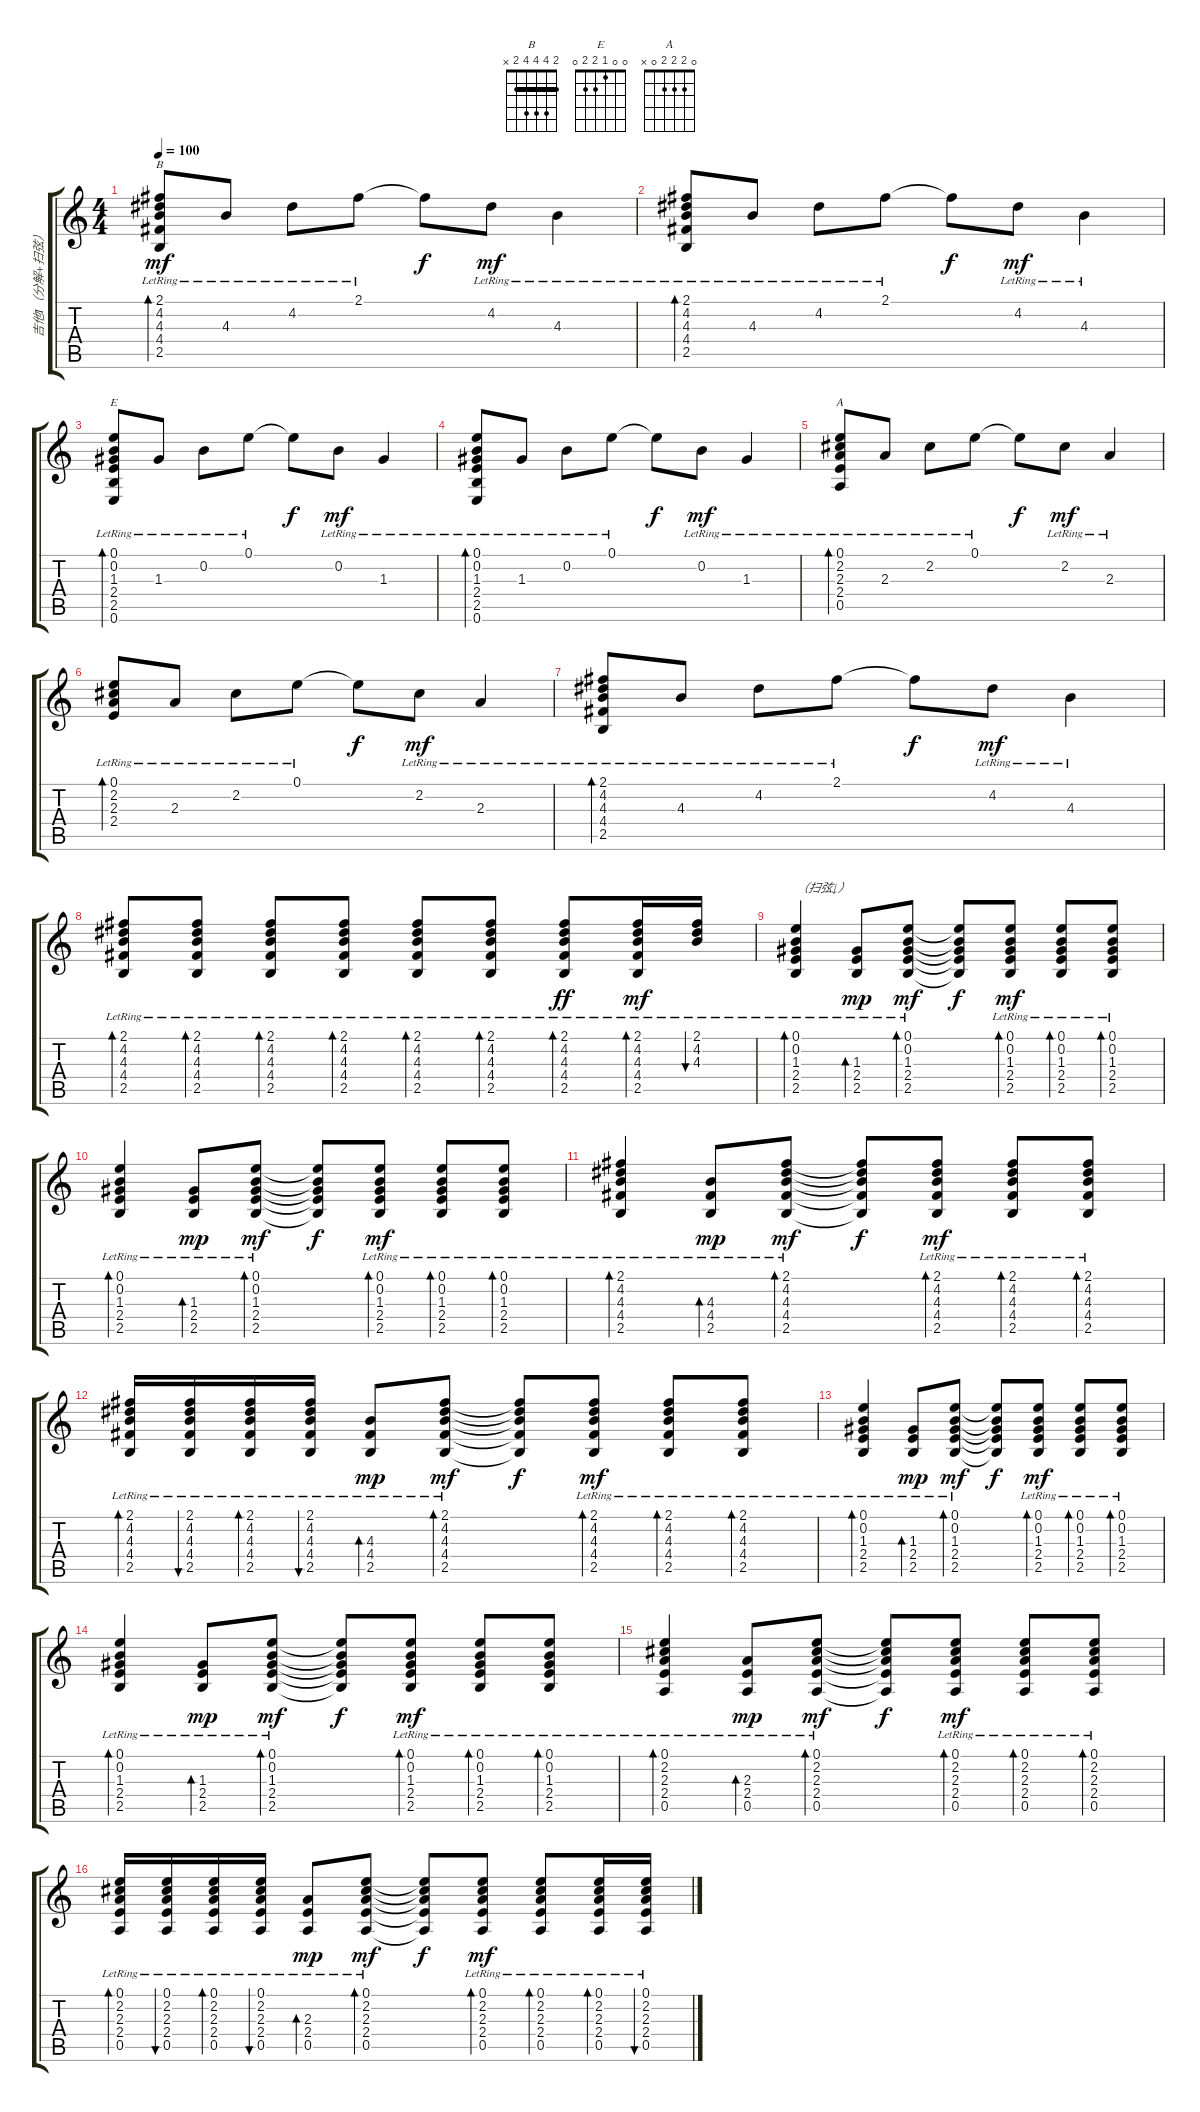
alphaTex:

\track ("吉他Ⅰ（分解+扫弦）" "吉他Ⅰ（分解+扫弦）") {instrument acousticguitarsteel}
\staff {score tabs}
\tuning (E4 B3 G3 D3 A2 E2) {hide}
\chord ("B" 2 4 4 4 2 x) {barre 2}
\chord ("E" 0 0 1 2 2 0)
\chord ("A" 0 2 2 2 0 x)
\ts (4 4)
\tempo 100
\clef g2
\ks c
(2.1{lr} 4.2{lr} 4.3{lr} 4.4{lr} 2.5{lr}).8{bd 60 ch "B" dy mf} 4.3{lr}.8 4.2{lr}.8 2.1{lr}.8 2.1{t}.8{dy f} 4.2{lr}.8{dy mf} 4.3{lr}.4 |
(2.1{lr} 4.2{lr} 4.3{lr} 4.4{lr} 2.5{lr}).8{bd 60} 4.3{lr}.8 4.2{lr}.8 2.1{lr}.8 2.1{t}.8{dy f} 4.2{lr}.8{dy mf} 4.3{lr}.4 |
(0.1{lr} 0.2{lr} 1.3{lr} 2.4{lr} 2.5{lr} 0.6{lr}).8{bd 60 ch "E"} 1.3{lr}.8 0.2{lr}.8 0.1{lr}.8 0.1{t}.8{dy f} 0.2{lr}.8{dy mf} 1.3{lr}.4 |
(0.1{lr} 0.2{lr} 1.3{lr} 2.4{lr} 2.5{lr} 0.6{lr}).8{bd 60} 1.3{lr}.8 0.2{lr}.8 0.1{lr}.8 0.1{t}.8{dy f} 0.2{lr}.8{dy mf} 1.3{lr}.4 |
(0.1{lr} 2.2{lr} 2.3{lr} 2.4{lr} 0.5{lr}).8{bd 60 ch "A"} 2.3{lr}.8 2.2{lr}.8 0.1{lr}.8 0.1{t}.8{dy f} 2.2{lr}.8{dy mf} 2.3{lr}.4 |
(0.1{lr} 2.2{lr} 2.3{lr} 2.4{lr}).8{bd 60} 2.3{lr}.8 2.2{lr}.8 0.1{lr}.8 0.1{t}.8{dy f} 2.2{lr}.8{dy mf} 2.3{lr}.4 |
(2.1{lr} 4.2{lr} 4.3{lr} 4.4{lr} 2.5{lr}).8{bd 60} 4.3{lr}.8 4.2{lr}.8 2.1{lr}.8 2.1{t}.8{dy f} 4.2{lr}.8{dy mf} 4.3{lr}.4 |
(2.1{lr} 4.2{lr} 4.3{lr} 4.4{lr} 2.5{lr}).8{bd 30} (2.1{lr} 4.2{lr} 4.3{lr} 4.4{lr} 2.5{lr}).8{bd 30} (2.1{lr} 4.2{lr} 4.3{lr} 4.4{lr} 2.5{lr}).8{bd 30} (2.1{lr} 4.2{lr} 4.3{lr} 4.4{lr} 2.5{lr}).8{bd 30} (2.1{lr} 4.2{lr} 4.3{lr} 4.4{lr} 2.5{lr}).8{bd 30} (2.1{lr} 4.2{lr} 4.3{lr} 4.4{lr} 2.5{lr}).8{bd 30} (2.1{lr} 4.2{lr} 4.3{lr} 4.4{lr} 2.5{lr}).8{bd 30 dy ff} (2.1{lr} 4.2{lr} 4.3{lr} 4.4{lr} 2.5{lr}).16{bd 30 dy mf} (2.1{lr} 4.2{lr} 4.3{lr}).16{bu 30} |
(0.1{lr} 0.2{lr} 1.3{lr} 2.4{lr} 2.5{lr}).4{bd 30 txt "（扫弦↓）"} (1.3 2.4{lr} 2.5{lr}).8{bd 30 dy mp} (0.1{lr} 0.2{lr} 1.3{lr} 2.4{lr} 2.5{lr}).8{bd 30 dy mf} (0.1{t} 0.2{t} 1.3{t} 2.4{t} 2.5{t}).8{dy f} (0.1 0.2 1.3{lr} 2.4{lr} 2.5{lr}).8{bd 30 dy mf} (0.1 0.2 1.3{lr} 2.4{lr} 2.5{lr}).8{bd 30} (0.1{lr} 0.2{lr} 1.3{lr} 2.4{lr} 2.5{lr}).8{bd 30} |
(0.1{lr} 0.2{lr} 1.3{lr} 2.4{lr} 2.5{lr}).4{bd 30} (1.3 2.4{lr} 2.5{lr}).8{bd 30 dy mp} (0.1{lr} 0.2{lr} 1.3{lr} 2.4{lr} 2.5{lr}).8{bd 30 dy mf} (0.1{t} 0.2{t} 1.3{t} 2.4{t} 2.5{t}).8{dy f} (0.1 0.2 1.3{lr} 2.4{lr} 2.5{lr}).8{bd 30 dy mf} (0.1 0.2 1.3{lr} 2.4{lr} 2.5{lr}).8{bd 30} (0.1{lr} 0.2{lr} 1.3{lr} 2.4{lr} 2.5{lr}).8{bd 30} |
(2.1{lr} 4.2{lr} 4.3{lr} 4.4{lr} 2.5{lr}).4{bd 30} (4.3{lr} 4.4{lr} 2.5{lr}).8{bd 30 dy mp} (2.1{lr} 4.2{lr} 4.3{lr} 4.4{lr} 2.5{lr}).8{bd 30 dy mf} (2.1{t} 4.2{t} 4.3{t} 4.4{t} 2.5{t}).8{dy f} (2.1{lr} 4.2{lr} 4.3{lr} 4.4{lr} 2.5{lr}).8{bd 30 dy mf} (2.1{lr} 4.2{lr} 4.3{lr} 4.4{lr} 2.5{lr}).8{bd 30} (2.1{lr} 4.2{lr} 4.3{lr} 4.4{lr} 2.5{lr}).8{bd 30} |
(2.1{lr} 4.2{lr} 4.3{lr} 4.4{lr} 2.5{lr}).16{bd 30} (2.1{lr} 4.2{lr} 4.3{lr} 4.4{lr} 2.5{lr}).16{bu 30} (2.1{lr} 4.2{lr} 4.3{lr} 4.4{lr} 2.5{lr}).16{bd 30} (2.1{lr} 4.2{lr} 4.3{lr} 4.4{lr} 2.5{lr}).16{bu 30} (4.3{lr} 4.4{lr} 2.5{lr}).8{bd 30 dy mp} (2.1{lr} 4.2{lr} 4.3{lr} 4.4{lr} 2.5{lr}).8{bd 30 dy mf} (2.1{t} 4.2{t} 4.3{t} 4.4{t} 2.5{t}).8{dy f} (2.1{lr} 4.2{lr} 4.3{lr} 4.4{lr} 2.5{lr}).8{bd 30 dy mf} (2.1{lr} 4.2{lr} 4.3{lr} 4.4{lr} 2.5{lr}).8{bd 30} (2.1{lr} 4.2{lr} 4.3{lr} 4.4{lr} 2.5{lr}).8{bd 30} |
(0.1{lr} 0.2{lr} 1.3{lr} 2.4{lr} 2.5{lr}).4{bd 30} (1.3 2.4{lr} 2.5{lr}).8{bd 30 dy mp} (0.1{lr} 0.2{lr} 1.3{lr} 2.4{lr} 2.5{lr}).8{bd 30 dy mf} (0.1{t} 0.2{t} 1.3{t} 2.4{t} 2.5{t}).8{dy f} (0.1 0.2 1.3{lr} 2.4{lr} 2.5{lr}).8{bd 30 dy mf} (0.1 0.2 1.3{lr} 2.4{lr} 2.5{lr}).8{bd 30} (0.1{lr} 0.2{lr} 1.3{lr} 2.4{lr} 2.5{lr}).8{bd 30} |
(0.1{lr} 0.2{lr} 1.3{lr} 2.4{lr} 2.5{lr}).4{bd 30} (1.3 2.4{lr} 2.5{lr}).8{bd 30 dy mp} (0.1{lr} 0.2{lr} 1.3{lr} 2.4{lr} 2.5{lr}).8{bd 30 dy mf} (0.1{t} 0.2{t} 1.3{t} 2.4{t} 2.5{t}).8{dy f} (0.1 0.2 1.3{lr} 2.4{lr} 2.5{lr}).8{bd 30 dy mf} (0.1 0.2 1.3{lr} 2.4{lr} 2.5{lr}).8{bd 30} (0.1{lr} 0.2{lr} 1.3{lr} 2.4{lr} 2.5{lr}).8{bd 30} |
(0.1{lr} 2.2{lr} 2.3{lr} 2.4{lr} 0.5{lr}).4{bd 30} (2.3{lr} 2.4{lr} 0.5{lr}).8{bd 30 dy mp} (0.1{lr} 2.2{lr} 2.3{lr} 2.4{lr} 0.5{lr}).8{bd 30 dy mf} (0.1{t} 2.2{t} 2.3{t} 2.4{t} 0.5{t}).8{dy f} (0.1{lr} 2.2{lr} 2.3{lr} 2.4{lr} 0.5{lr}).8{bd 30 dy mf} (0.1{lr} 2.2{lr} 2.3{lr} 2.4{lr} 0.5{lr}).8{bd 30} (0.1{lr} 2.2{lr} 2.3{lr} 2.4{lr} 0.5{lr}).8{bd 30} |
(0.1{lr} 2.2{lr} 2.3{lr} 2.4{lr} 0.5{lr}).16{bd 30} (0.1{lr} 2.2{lr} 2.3{lr} 2.4{lr} 0.5{lr}).16{bu 30} (0.1{lr} 2.2{lr} 2.3{lr} 2.4{lr} 0.5{lr}).16{bd 30} (0.1{lr} 2.2{lr} 2.3{lr} 2.4{lr} 0.5{lr}).16{bu 30} (2.3{lr} 2.4{lr} 0.5{lr}).8{bd 30 dy mp} (0.1{lr} 2.2{lr} 2.3{lr} 2.4{lr} 0.5{lr}).8{bd 30 dy mf} (0.1{t} 2.2{t} 2.3{t} 2.4{t} 0.5{t}).8{dy f} (0.1{lr} 2.2{lr} 2.3{lr} 2.4{lr} 0.5{lr}).8{bd 30 dy mf} (0.1{lr} 2.2{lr} 2.3{lr} 2.4{lr} 0.5{lr}).8{bd 30} (0.1{lr} 2.2{lr} 2.3{lr} 2.4{lr} 0.5{lr}).16{bd 30} (0.1{lr} 2.2{lr} 2.3{lr} 2.4{lr} 0.5{lr}).16{bu 30}
